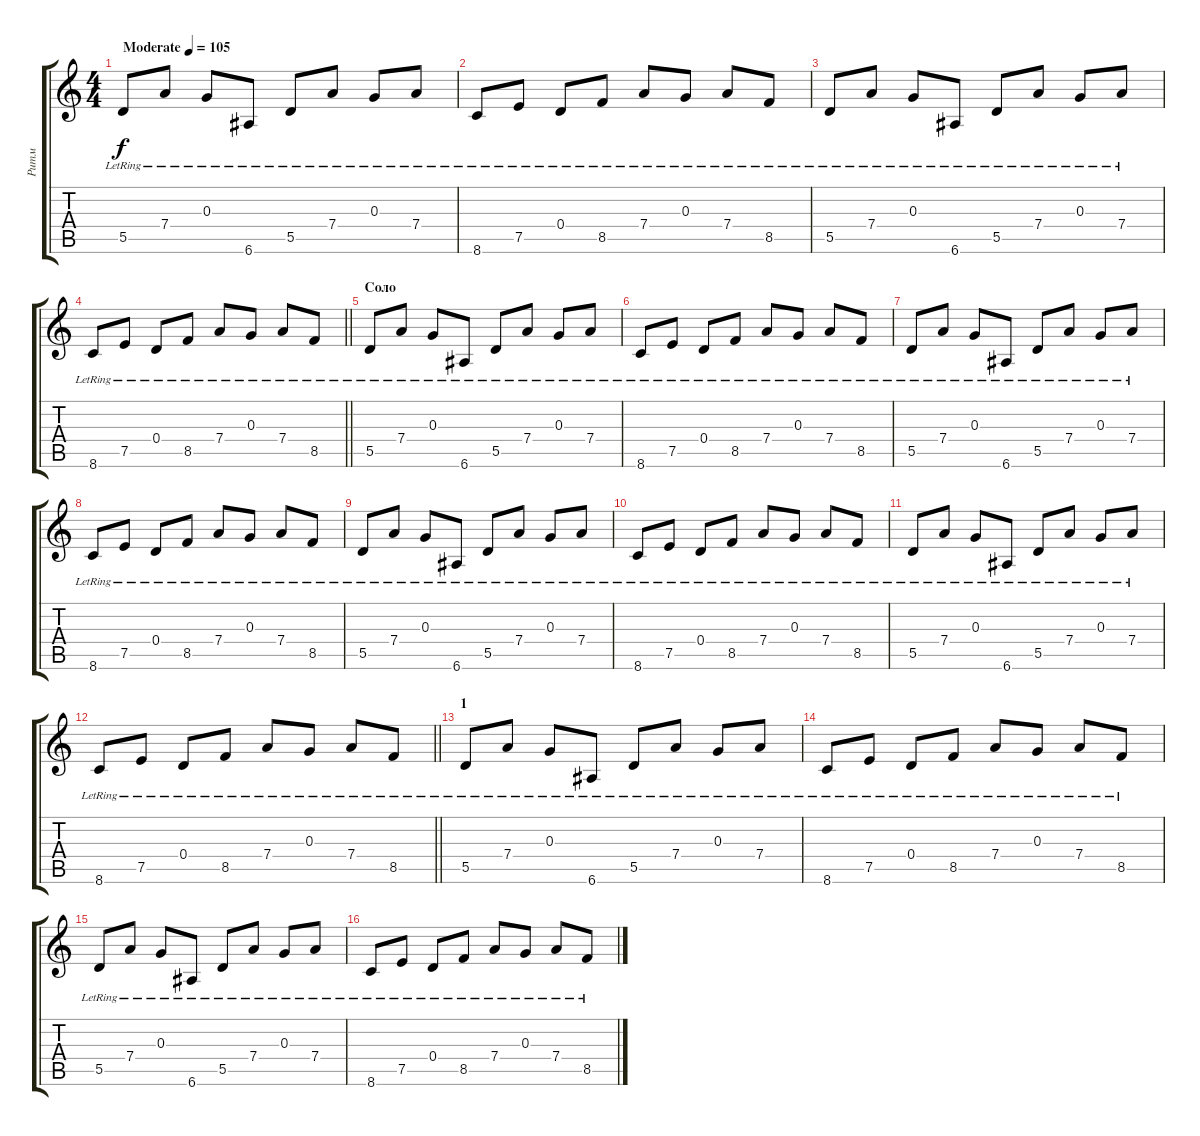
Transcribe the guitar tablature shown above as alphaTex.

\track ("Ритм" "Ритм") {instrument electricguitarclean}
\staff {score tabs}
\tuning (E4 B3 G3 D3 A2 E2) {hide}
\ts (4 4)
\tempo (105 "Moderate")
\clef g2
\ks c
5.5{lr}.8{dy f instrument electricguitarclean} 7.4{lr}.8 0.3{lr}.8 6.6{lr}.8 5.5{lr}.8 7.4{lr}.8 0.3{lr}.8 7.4{lr}.8 |
8.6{lr}.8 7.5{lr}.8 0.4{lr}.8 8.5{lr}.8 7.4{lr}.8 0.3{lr}.8 7.4{lr}.8 8.5{lr}.8 |
5.5{lr}.8 7.4{lr}.8 0.3{lr}.8 6.6{lr}.8 5.5{lr}.8 7.4{lr}.8 0.3{lr}.8 7.4{lr}.8 |
\barLineRight lightlight
8.6{lr}.8 7.5{lr}.8 0.4{lr}.8 8.5{lr}.8 7.4{lr}.8 0.3{lr}.8 7.4{lr}.8 8.5{lr}.8 |
\section ("" "Соло")
5.5{lr}.8 7.4{lr}.8 0.3{lr}.8 6.6{lr}.8 5.5{lr}.8 7.4{lr}.8 0.3{lr}.8 7.4{lr}.8 |
8.6{lr}.8 7.5{lr}.8 0.4{lr}.8 8.5{lr}.8 7.4{lr}.8 0.3{lr}.8 7.4{lr}.8 8.5{lr}.8 |
5.5{lr}.8 7.4{lr}.8 0.3{lr}.8 6.6{lr}.8 5.5{lr}.8 7.4{lr}.8 0.3{lr}.8 7.4{lr}.8 |
8.6{lr}.8 7.5{lr}.8 0.4{lr}.8 8.5{lr}.8 7.4{lr}.8 0.3{lr}.8 7.4{lr}.8 8.5{lr}.8 |
5.5{lr}.8 7.4{lr}.8 0.3{lr}.8 6.6{lr}.8 5.5{lr}.8 7.4{lr}.8 0.3{lr}.8 7.4{lr}.8 |
8.6{lr}.8 7.5{lr}.8 0.4{lr}.8 8.5{lr}.8 7.4{lr}.8 0.3{lr}.8 7.4{lr}.8 8.5{lr}.8 |
5.5{lr}.8 7.4{lr}.8 0.3{lr}.8 6.6{lr}.8 5.5{lr}.8 7.4{lr}.8 0.3{lr}.8 7.4{lr}.8 |
\barLineRight lightlight
8.6{lr}.8 7.5{lr}.8 0.4{lr}.8 8.5{lr}.8 7.4{lr}.8 0.3{lr}.8 7.4{lr}.8 8.5{lr}.8 |
\section ("" "1")
5.5{lr}.8 7.4{lr}.8 0.3{lr}.8 6.6{lr}.8 5.5{lr}.8 7.4{lr}.8 0.3{lr}.8 7.4{lr}.8 |
8.6{lr}.8 7.5{lr}.8 0.4{lr}.8 8.5{lr}.8 7.4{lr}.8 0.3{lr}.8 7.4{lr}.8 8.5{lr}.8 |
5.5{lr}.8 7.4{lr}.8 0.3{lr}.8 6.6{lr}.8 5.5{lr}.8 7.4{lr}.8 0.3{lr}.8 7.4{lr}.8 |
8.6{lr}.8 7.5{lr}.8 0.4{lr}.8 8.5{lr}.8 7.4{lr}.8 0.3{lr}.8 7.4{lr}.8 8.5{lr}.8
